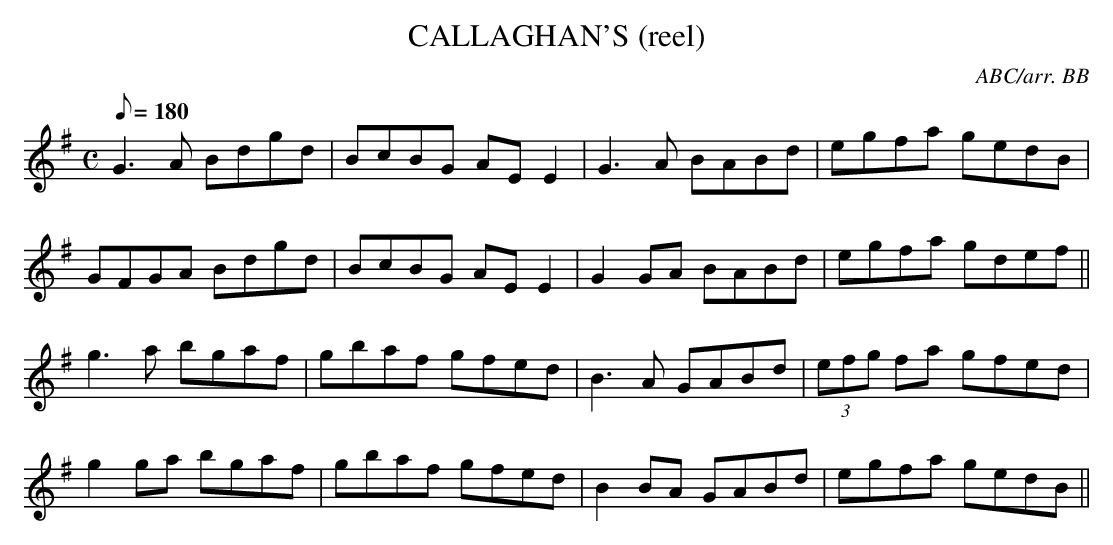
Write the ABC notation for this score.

X:1
T:CALLAGHAN'S (reel)
C:ABC/arr. BB
L:1/8
M:C
Q:180
K:G
G3A Bdgd|BcBG AEE2|G3A BABd|egfa gedB|
GFGA Bdgd|BcBG AEE2|G2GA BABd|egfa gdef ||
g3a bgaf|gbaf gfed|B3A GABd|(3efg fa gfed|
g2ga bgaf|gbaf gfed|B2BA GABd|egfa gedB ||
